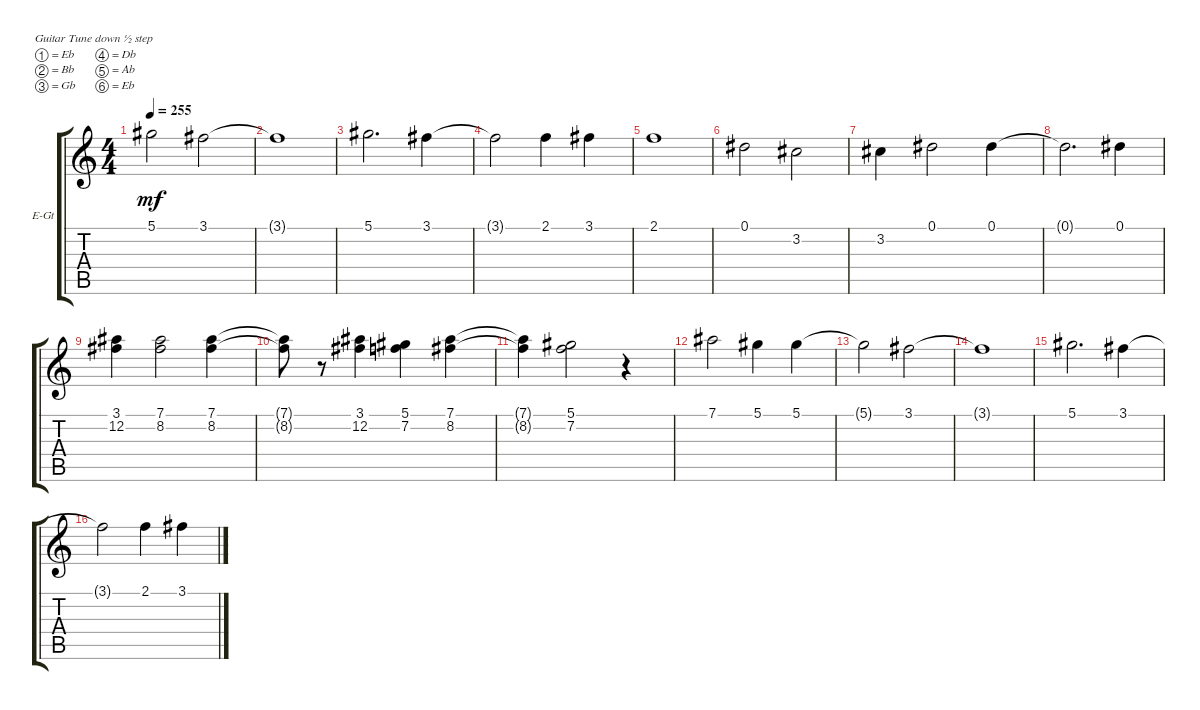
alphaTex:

\bracketExtendMode groupsimilarinstruments
\firstSystemTrackNameOrientation horizontal
\otherSystemsTrackNameOrientation horizontal
\track ("Vocals" "E-Gt") {instrument electricguitarclean}
\staff {score tabs}
\tuning (Eb4 Bb3 Gb3 Db3 Ab2 Eb2)
\ts (4 4)
\tempo 255
\clef g2
\scale
0.333333
\ks c
5.1{t}.2{dy mf} 3.1.2 |
\scale
0.333333 3.1{t}.1 |
\scale
0.333333 5.1.2{d} 3.1.4 |
\scale
0.333333 3.1{t}.2 2.1.4 3.1.4 |
\scale
0.333333 2.1.1 |
\scale
0.333333 0.1.2 3.2.2 |
\scale
0.333333 3.2.4 0.1.2 0.1.4 |
\scale
0.333333 0.1{t}.2{d} 0.1.4 |
\scale
0.333333 (3.1 12.2).4 (8.2 7.1).2 (8.2 7.1).4 |
\scale
0.333333 (8.2{t} 7.1{t}).8 r.8 (3.1 12.2).4 (7.2 5.1).4 (8.2 7.1).4 |
\scale
0.333333 (8.2{t} 7.1{t}).4 (7.2 5.1).2 r.4 |
\scale
0.333333 7.1.2 5.1.4 5.1.4 |
\scale
0.333333 5.1{t}.2 3.1.2 |
\scale
0.333333 3.1{t}.1 |
\scale
0.333333 5.1.2{d} 3.1.4 |
\scale
0.333333 3.1{t}.2 2.1.4 3.1.4
